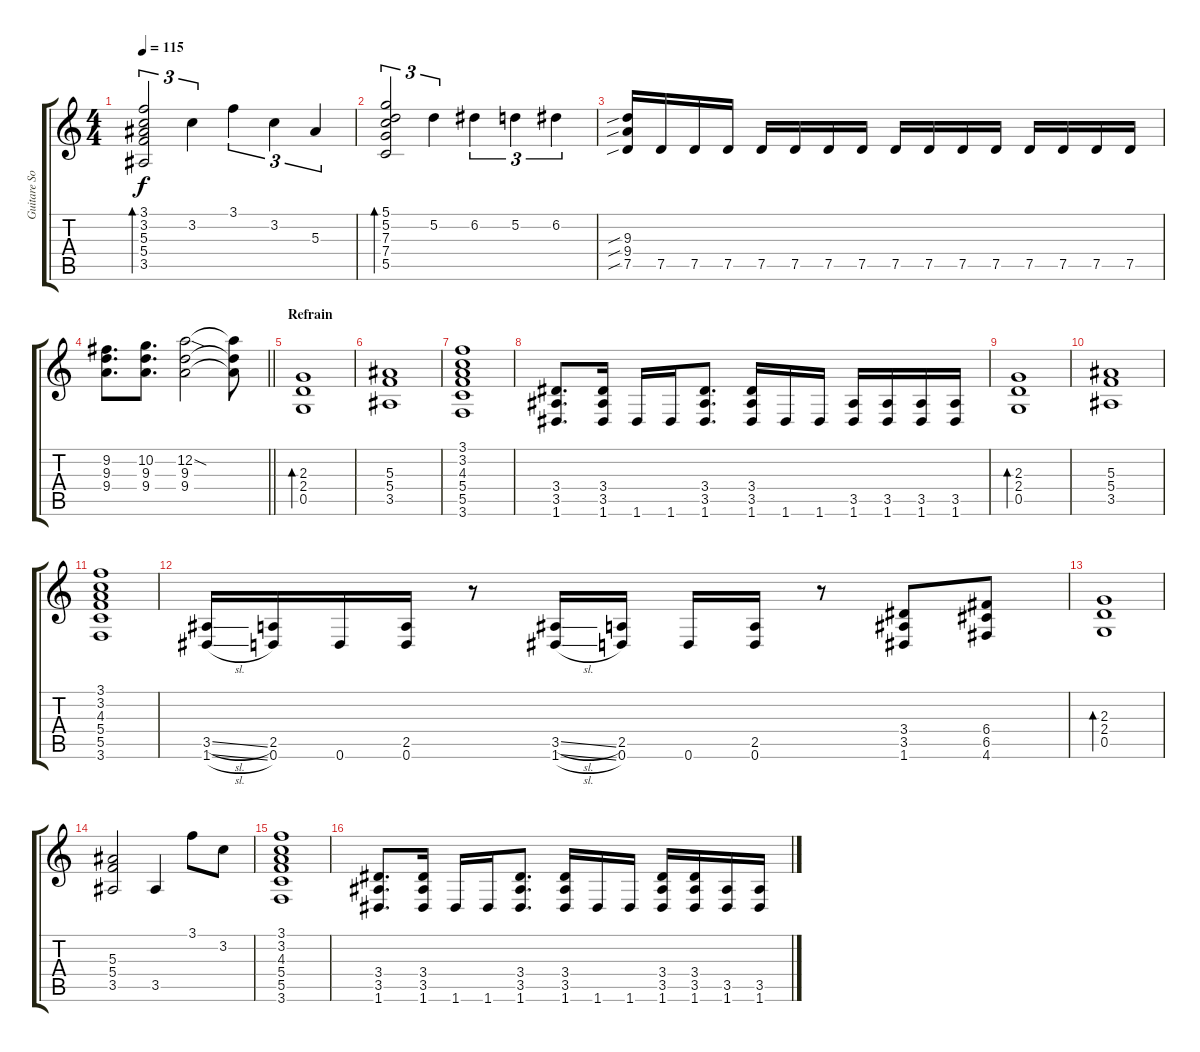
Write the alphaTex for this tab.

\track ("Guitare Solo" "Guitare So") {instrument distortionguitar}
\staff {score tabs}
\tuning (D4 A3 F3 C3 G2 D2) {hide}
\ts (4 4)
\tempo 115
\clef g2
\ks c
(3.1 3.2 5.3 5.4 3.5).2{tu (3 2) bd 60 dy f} 3.2.4{tu (3 2)} 3.1.4{tu (3 2)} 3.2.4{tu (3 2)} 5.3.4{tu (3 2)} |
(5.1 5.2 7.3 7.4 5.5).2{tu (3 2) bd 120} 5.2.4{tu (3 2)} 6.2.4{tu (3 2)} 5.2.4{tu (3 2)} 6.2.4{tu (3 2)} |
(9.3{sib} 9.4{sib} 7.5{sib}).16 7.5.16 7.5.16 7.5.16 7.5.16 7.5.16 7.5.16 7.5.16 7.5.16 7.5.16 7.5.16 7.5.16 7.5.16 7.5.16 7.5.16 7.5.16 |
\barLineRight lightlight
(9.2 9.3 9.4).8{d} (10.2 9.3 9.4).8{d} (12.2{sod} 9.3 9.4).2 (12.2{t} 9.3{t} 9.4{t}).8 |
\section ("" "Refrain")
(2.3 2.4 0.5).1{bd 240} |
(5.3 5.4 3.5).1 |
(3.1 3.2 4.3 5.4 5.5 3.6).1 |
(3.4 3.5 1.6).8{d} (3.4 3.5 1.6).16 1.6.16 1.6.16 (3.4 3.5 1.6).8{d} (3.4 3.5 1.6).16 1.6.16 1.6.16 (3.5 1.6).16 (3.5 1.6).16 (3.5 1.6).16 (3.5 1.6).16 |
(2.3 2.4 0.5).1{bd 120} |
(5.3 5.4 3.5).1 |
(3.1 3.2 4.3 5.4 5.5 3.6).1 |
(3.5{sl} 1.6{sl}).16 (2.5 0.6).16 0.6.16 (2.5 0.6).16 r.8 (3.5{sl} 1.6{sl}).16 (2.5 0.6).16 0.6.16 (2.5 0.6).16 r.8 (3.4 3.5 1.6).8 (6.4 6.5 4.6).8 |
(2.3 2.4 0.5).1{bd 240} |
(5.3 5.4 3.5).2 3.5.4 3.1.8 3.2.8 |
(3.1 3.2 4.3 5.4 5.5 3.6).1 |
(3.4 3.5 1.6).8{d} (3.4 3.5 1.6).16 1.6.16 1.6.16 (3.4 3.5 1.6).8{d} (3.4 3.5 1.6).16 1.6.16 1.6.16 (3.4 3.5 1.6).16 (3.4 3.5 1.6).16 (3.5 1.6).16 (3.5 1.6).16
